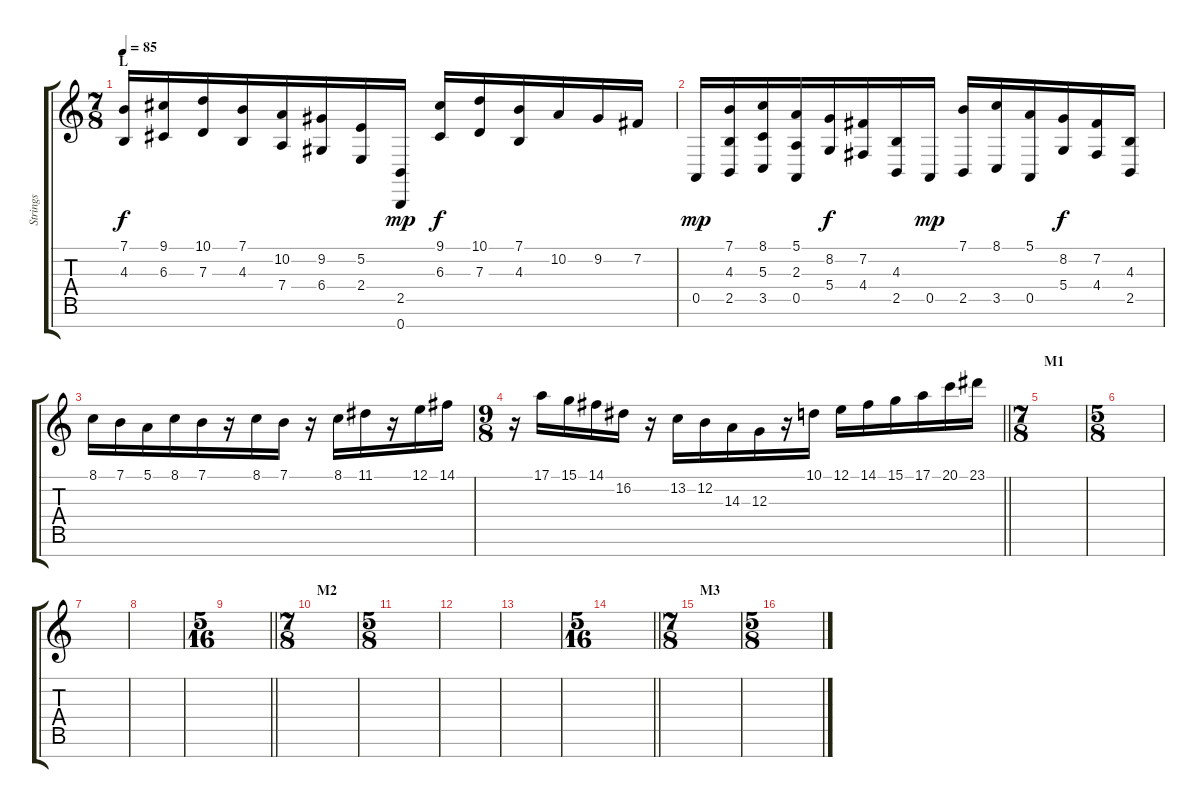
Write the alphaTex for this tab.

\track ("Strings" "Strings") {instrument stringensemble1}
\staff {score tabs}
\tuning (E4 B3 G3 D3 A2 E2 B1) {hide}
\ts (7 8)
\section ("" "L")
\tempo 85
\clef g2
\ks c
(7.1 4.3).16{dy f volume 8} (9.1 6.3).16 (10.1 7.3).16 (7.1 4.3).16 (10.2 7.4).16 (9.2 6.4).16 (5.2 2.4).16 (2.5 0.7).16{dy mp} (9.1 6.3).16{dy f} (10.1 7.3).16 (7.1 4.3).16 10.2.16 9.2.16 7.2.16 |
0.5.16{dy mp} (7.1 4.3 2.5).16 (8.1 5.3 3.5).16 (5.1 2.3 0.5).16 (8.2 5.4).16{dy f} (7.2 4.4).16 (4.3 2.5).16 0.5.16{dy mp} (7.1 2.5).16 (8.1 3.5).16 (5.1 0.5).16 (8.2 5.4).16{dy f} (7.2 4.4).16 (4.3 2.5).16 |
8.1.16{volume 11} 7.1.16 5.1.16 8.1.16 7.1.16 r.16 8.1.16 7.1.16 r.16 8.1.16 11.1.16 r.16 12.1.16 14.1.16 |
\ts (9 8)
\barLineRight lightlight
r.16 17.1.16 15.1.16 14.1.16 16.2.16 r.16 13.2.16 12.2.16 14.3.16 12.3.16 r.16 10.1.16 12.1.16 14.1.16 15.1.16 17.1.16 20.1.16 23.1.16 |
\ts (7 8)
\section ("" "M1")
|
\ts (5 8)
|
|
|
\ts (5 16)
\barLineRight lightlight
|
\ts (7 8)
\section ("" "M2")
|
\ts (5 8)
|
|
|
\ts (5 16)
\barLineRight lightlight
|
\ts (7 8)
\section ("" "M3")
|
\ts (5 8)
